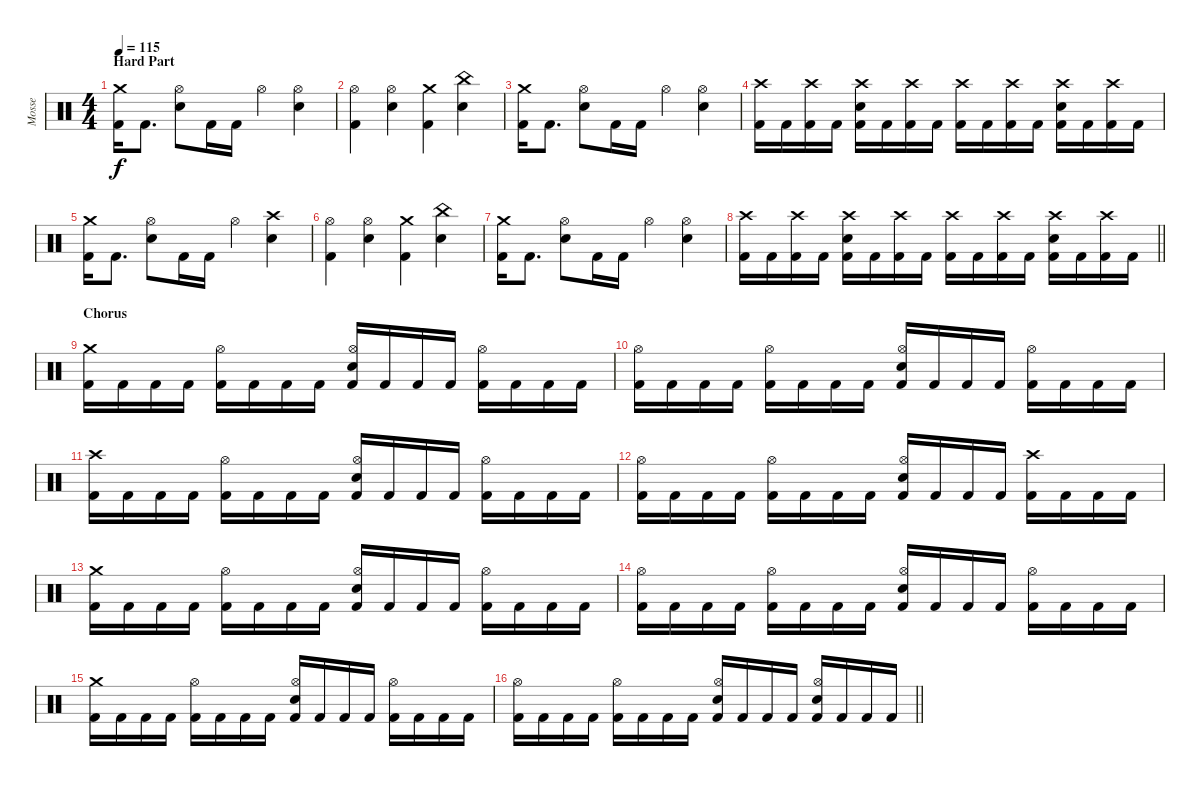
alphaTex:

\track ("Mosse" "Mosse") {instrument percussion}
\staff {score}
\articulation defaults
\ts (4 4)
\section ("" "Hard Part")
\tempo 115
\clef neutral
\ks c
("Crash medium (hit)" "Kick (hit) 2").16{dy f} "Kick (hit) 2".8{d} ("Hi-Hat (open)" "Snare (hit) 2").8 "Kick (hit) 2".16 "Kick (hit) 2".16 "Hi-Hat (open)".4 ("Hi-Hat (open)" "Snare (hit) 2").4 |
("Hi-Hat (open)" "Kick (hit) 2").4 ("Hi-Hat (open)" "Snare (hit) 2").4 ("Crash medium (hit)" "Kick (hit) 2").4 ("China (hit)" "Snare (hit) 2").4 |
("Crash medium (hit)" "Kick (hit) 2").16 "Kick (hit) 2".8{d} ("Hi-Hat (open)" "Snare (hit) 2").8 "Kick (hit) 2".16 "Kick (hit) 2".16 "Hi-Hat (open)".4 ("Hi-Hat (open)" "Snare (hit) 2").4 |
("Crash high (hit)" "Kick (hit) 2").16 "Kick (hit) 2".16 ("Crash high (hit)" "Kick (hit) 2").16 "Kick (hit) 2".16 ("Crash high (hit)" "Snare (hit) 2" "Kick (hit) 2").16 "Kick (hit) 2".16 ("Crash high (hit)" "Kick (hit) 2").16 "Kick (hit) 2".16 ("Crash high (hit)" "Kick (hit) 2").16 "Kick (hit) 2".16 ("Crash high (hit)" "Kick (hit) 2").16 "Kick (hit) 2".16 ("Crash high (hit)" "Snare (hit) 2" "Kick (hit) 2").16 "Kick (hit) 2".16 ("Crash high (hit)" "Kick (hit) 2").16 "Kick (hit) 2".16 |
("Crash medium (hit)" "Kick (hit) 2").16 "Kick (hit) 2".8{d} ("Hi-Hat (open)" "Snare (hit) 2").8 "Kick (hit) 2".16 "Kick (hit) 2".16 "Hi-Hat (open)".4 ("Crash high (hit)" "Snare (hit) 2").4 |
("Hi-Hat (open)" "Kick (hit) 2").4 ("Hi-Hat (open)" "Snare (hit) 2").4 ("Crash medium (hit)" "Kick (hit) 2").4 ("China (hit)" "Snare (hit) 2").4 |
("Crash medium (hit)" "Kick (hit) 2").16 "Kick (hit) 2".8{d} ("Hi-Hat (open)" "Snare (hit) 2").8 "Kick (hit) 2".16 "Kick (hit) 2".16 "Hi-Hat (open)".4 ("Hi-Hat (open)" "Snare (hit) 2").4 |
\barLineRight lightlight
("Crash high (hit)" "Kick (hit) 2").16 "Kick (hit) 2".16 ("Crash high (hit)" "Kick (hit) 2").16 "Kick (hit) 2".16 ("Crash high (hit)" "Snare (hit) 2" "Kick (hit) 2").16 "Kick (hit) 2".16 ("Crash high (hit)" "Kick (hit) 2").16 "Kick (hit) 2".16 ("Crash high (hit)" "Kick (hit) 2").16 "Kick (hit) 2".16 ("Crash high (hit)" "Kick (hit) 2").16 "Kick (hit) 2".16 ("Crash high (hit)" "Snare (hit) 2" "Kick (hit) 2").16 "Kick (hit) 2".16 ("Crash high (hit)" "Kick (hit) 2").16 "Kick (hit) 2".16 |
\section ("" "Chorus")
("Crash medium (hit)" "Kick (hit) 2").16 "Kick (hit) 2".16 "Kick (hit) 2".16 "Kick (hit) 2".16 ("Hi-Hat (open)" "Kick (hit) 2").16 "Kick (hit) 2".16 "Kick (hit) 2".16 "Kick (hit) 2".16 ("Hi-Hat (open)" "Snare (hit) 2" "Kick (hit) 2").16 "Kick (hit) 2".16 "Kick (hit) 2".16 "Kick (hit) 2".16 ("Hi-Hat (open)" "Kick (hit) 2").16 "Kick (hit) 2".16 "Kick (hit) 2".16 "Kick (hit) 2".16 |
("Hi-Hat (open)" "Kick (hit) 2").16 "Kick (hit) 2".16 "Kick (hit) 2".16 "Kick (hit) 2".16 ("Hi-Hat (open)" "Kick (hit) 2").16 "Kick (hit) 2".16 "Kick (hit) 2".16 "Kick (hit) 2".16 ("Hi-Hat (open)" "Snare (hit) 2" "Kick (hit) 2").16 "Kick (hit) 2".16 "Kick (hit) 2".16 "Kick (hit) 2".16 ("Hi-Hat (open)" "Kick (hit) 2").16 "Kick (hit) 2".16 "Kick (hit) 2".16 "Kick (hit) 2".16 |
("Crash high (hit)" "Kick (hit) 2").16 "Kick (hit) 2".16 "Kick (hit) 2".16 "Kick (hit) 2".16 ("Hi-Hat (open)" "Kick (hit) 2").16 "Kick (hit) 2".16 "Kick (hit) 2".16 "Kick (hit) 2".16 ("Hi-Hat (open)" "Snare (hit) 2" "Kick (hit) 2").16 "Kick (hit) 2".16 "Kick (hit) 2".16 "Kick (hit) 2".16 ("Hi-Hat (open)" "Kick (hit) 2").16 "Kick (hit) 2".16 "Kick (hit) 2".16 "Kick (hit) 2".16 |
("Hi-Hat (open)" "Kick (hit) 2").16 "Kick (hit) 2".16 "Kick (hit) 2".16 "Kick (hit) 2".16 ("Hi-Hat (open)" "Kick (hit) 2").16 "Kick (hit) 2".16 "Kick (hit) 2".16 "Kick (hit) 2".16 ("Hi-Hat (open)" "Snare (hit) 2" "Kick (hit) 2").16 "Kick (hit) 2".16 "Kick (hit) 2".16 "Kick (hit) 2".16 ("Crash high (hit)" "Kick (hit) 2").16 "Kick (hit) 2".16 "Kick (hit) 2".16 "Kick (hit) 2".16 |
("Crash medium (hit)" "Kick (hit) 2").16 "Kick (hit) 2".16 "Kick (hit) 2".16 "Kick (hit) 2".16 ("Hi-Hat (open)" "Kick (hit) 2").16 "Kick (hit) 2".16 "Kick (hit) 2".16 "Kick (hit) 2".16 ("Hi-Hat (open)" "Snare (hit) 2" "Kick (hit) 2").16 "Kick (hit) 2".16 "Kick (hit) 2".16 "Kick (hit) 2".16 ("Hi-Hat (open)" "Kick (hit) 2").16 "Kick (hit) 2".16 "Kick (hit) 2".16 "Kick (hit) 2".16 |
("Hi-Hat (open)" "Kick (hit) 2").16 "Kick (hit) 2".16 "Kick (hit) 2".16 "Kick (hit) 2".16 ("Hi-Hat (open)" "Kick (hit) 2").16 "Kick (hit) 2".16 "Kick (hit) 2".16 "Kick (hit) 2".16 ("Hi-Hat (open)" "Snare (hit) 2" "Kick (hit) 2").16 "Kick (hit) 2".16 "Kick (hit) 2".16 "Kick (hit) 2".16 ("Hi-Hat (open)" "Kick (hit) 2").16 "Kick (hit) 2".16 "Kick (hit) 2".16 "Kick (hit) 2".16 |
("Crash medium (hit)" "Kick (hit) 2").16 "Kick (hit) 2".16 "Kick (hit) 2".16 "Kick (hit) 2".16 ("Hi-Hat (open)" "Kick (hit) 2").16 "Kick (hit) 2".16 "Kick (hit) 2".16 "Kick (hit) 2".16 ("Hi-Hat (open)" "Snare (hit) 2" "Kick (hit) 2").16 "Kick (hit) 2".16 "Kick (hit) 2".16 "Kick (hit) 2".16 ("Hi-Hat (open)" "Kick (hit) 2").16 "Kick (hit) 2".16 "Kick (hit) 2".16 "Kick (hit) 2".16 |
\barLineRight lightlight
("Hi-Hat (open)" "Kick (hit) 2").16 "Kick (hit) 2".16 "Kick (hit) 2".16 "Kick (hit) 2".16 ("Hi-Hat (open)" "Kick (hit) 2").16 "Kick (hit) 2".16 "Kick (hit) 2".16 "Kick (hit) 2".16 ("Hi-Hat (open)" "Snare (hit) 2" "Kick (hit) 2").16 "Kick (hit) 2".16 "Kick (hit) 2".16 "Kick (hit) 2".16 ("Hi-Hat (open)" "Snare (hit) 2" "Kick (hit) 2").16 "Kick (hit) 2".16 "Kick (hit) 2".16 "Kick (hit) 2".16
